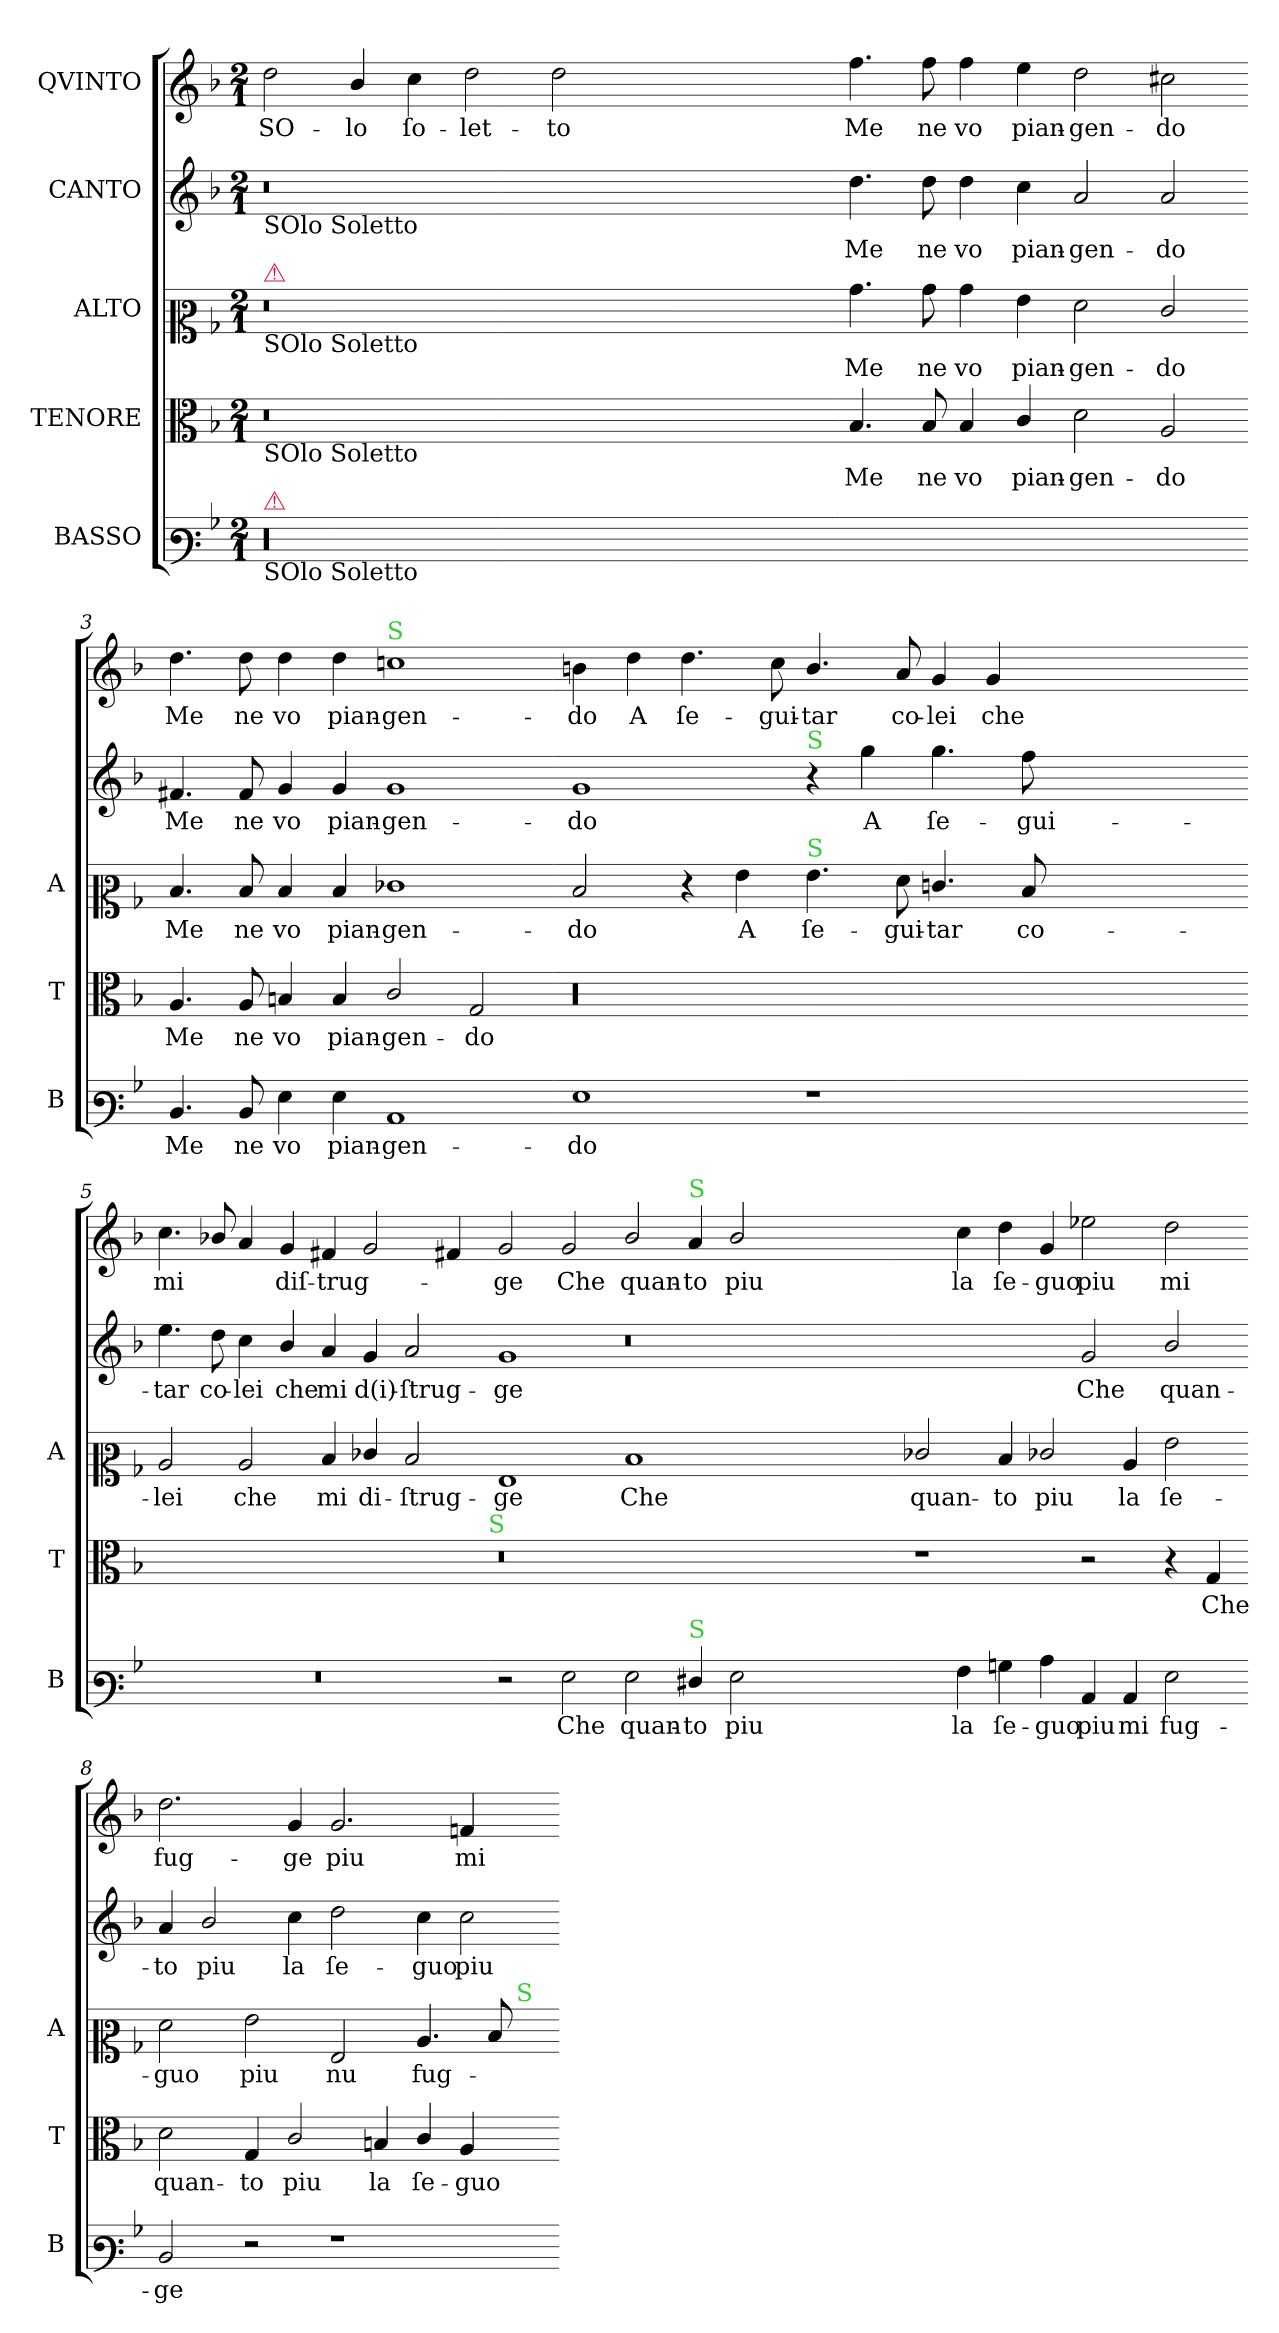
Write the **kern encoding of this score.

**kern	**text	**kern	**text	**kern	**text	**kern	**text	**kern	**text
*part5	*part5	*part4	*part4	*part3	*part3	*part2	*part2	*part1	*part1
*staff5	*staff5	*staff4	*staff4	*staff3	*staff3	*staff2	*staff2	*staff1	*staff1
*I"BASSO	*	*I"TENORE	*	*I"ALTO	*	*I"CANTO	*	*I"QVINTO	*
*I'B	*	*I'T	*	*I'A	*	*	*	*	*
*clefF3	*	*clefC3	*	*clefC2	*	*clefG2	*	*clefG2	*
*k[b-]	*	*k[b-]	*	*k[b-]	*	*k[b-]	*	*k[b-]	*
*G:dor	*	*G:dor	*	*G:dor	*	*G:dor	*	*G:dor	*
*M2/1	*	*M2/1	*	*M2/1	*	*M2/1	*	*M2/1	*
=1	=1	=1	=1	=1	=1	=1	=1	=1	=1
!	!	!	!	!	!	!LO:TX:b:t=SOlo Soletto	!	!	!
!	!	!	!	!LO:TX:a:color=crimson:t=⚠	!	!	!	!	!
!	!	!	!	!LO:TX:b:t=SOlo Soletto	!	!	!	!	!
!	!	!LO:TX:b:t=SOlo Soletto	!	!	!	!	!	!	!
!LO:TX:a:color=crimson:t=⚠	!	!	!	!	!	!	!	!	!
!LO:TX:b:t=SOlo Soletto	!	!	!	!	!	!	!	!	!
00r	.	0r	.	0r	.	0r	.	2dd\	SO-
.	.	.	.	.	.	.	.	4b-/	-lo
.	.	.	.	.	.	.	.	4cc\	ſo-
.	.	.	.	.	.	.	.	2dd\	-let-
.	.	.	.	.	.	.	.	2dd\	-to
.	.	0ryy	.	0ryy	.	0ryy	.	0ryy	.
=2-	=2-	=2-	=2-	=2-	=2-	=2-	=2-	=2-	=2-
0ryy	.	4.B-/	Me	4.b-\	Me	4.dd\	Me	4.ff\	Me
.	.	8B-/	ne	8b-\	ne	8dd\	ne	8ff\	ne
.	.	4B-/	vo	4b-\	vo	4dd\	vo	4ff\	vo
.	.	4c/	pian-	4g\	pian-	4cc\	pian-	4ee\	pian-
.	.	2d\	-gen-	2f\	-gen-	2a/	-gen-	2dd\	-gen-
.	.	2A/	-do	2e/	-do	2a/	-do	2cc#X\	-do
=3-	=3-	=3-	=3-	=3-	=3-	=3-	=3-	=3-	=3-
!	!	!	!LO:LY:i	!	!LO:LY:i	!	!LO:LY:i	!	!
4.D/	Me	4.A/	Me	4.d/	Me	4.f#X/	Me	4.dd\	Me
!	!	!	!LO:LY:i	!	!LO:LY:i	!	!LO:LY:i	!	!
8D/	ne	8A/	ne	8d/	ne	8f#/	ne	8dd\	ne
!	!	!	!LO:LY:i	!	!LO:LY:i	!	!LO:LY:i	!	!
4G\	vo	4Bn/	vo	4d/	vo	4g/	vo	4dd\	vo
!	!	!	!LO:LY:i	!	!LO:LY:i	!	!LO:LY:i	!	!
4G\	pian-	4B/	pian-	4d/	pian-	4g/	pian-	4dd\	pian-
!	!	!	!	!	!	!	!	!LO:TX:a:color=limegreen:t=S	!
!	!	!	!LO:LY:i	!	!LO:LY:i	!	!LO:LY:i	!	!
1C	-gen-	2c/	-gen-	1e-X	-gen-	1g	-gen-	1ccn	-gen-
!	!	!	!LO:LY:i	!	!	!	!	!	!
.	.	2G/	-do	.	.	.	.	.	.
=4-	=4-	=4-	=4-	=4-	=4-	=4-	=4-	=4-	=4-
!	!	!	!	!	!LO:LY:i	!	!LO:LY:i	!	!
1G	-do	00r	.	2d/	-do	1g	-do	4bn\	-do
.	.	.	.	.	.	.	.	4dd\	A
.	.	.	.	4r	.	.	.	4.dd\	ſe-
.	.	.	.	4g\	A	.	.	.	.
.	.	.	.	.	.	.	.	8cc\	-gui-
!	!	!	!	!	!	!LO:TX:a:color=limegreen:t=S	!	!	!
!	!	!	!	!LO:TX:a:color=limegreen:t=S	!	!	!	!	!
1r	.	.	.	4.g\	ſe-	4r	.	4.b/	-tar
.	.	.	.	.	.	4gg\	A	.	.
.	.	.	.	8f\	-gui-	.	.	8a/	co-
.	.	.	.	4.en/	-tar	4.gg\	ſe-	4g/	-lei
.	.	.	.	.	.	.	.	4g/	che
.	.	.	.	8d/	co-	8ff\	-gui-	.	.
0ryy	.	.	.	0ryy	.	0ryy	.	0ryy	.
=5-	=5-	=5-	=5-	=5-	=5-	=5-	=5-	=5-	=5-
0r	.	0ryy	.	2c/	-lei	4.ee\	-tar	4.cc\	mi
.	.	.	.	.	.	8dd\	co-	8b-X/	.
.	.	.	.	2c/	che	4cc\	-lei	4a/	.
.	.	.	.	.	.	4b-/	che	4g/	diſ-
.	.	.	.	4d/	mi	4a/	mi	4f#X/	-trug-
.	.	.	.	4e-X/	di-	4g/	d(i)-	2g/	.
.	.	.	.	2d/	-ſtrug-	2a/	-ſtrug-	.	.
.	.	.	.	.	.	.	.	4f#X/	.
!	!	!LO:TX:a:color=limegreen:t=S	!	!	!	!	!	!	!
=6-	=6-	=6-	=6-	=6-	=6-	=6-	=6-	=6-	=6-
2r	.	0r	.	1G	-ge	1g	-ge	2g/	-ge
2G\	Che	.	.	.	.	.	.	2g/	Che
2G\	quan-	.	.	1d	Che	0r	.	2b-/	quan-
!	!	!	!	!	!	!	!	!LO:TX:a:color=limegreen:t=S	!
!LO:TX:a:color=limegreen:t=S	!	!	!	!	!	!	!	!	!
4F#X/	-to	.	.	.	.	.	.	4a/	-to
2G\	piu	.	.	.	.	.	.	2b-/	piu
.	.	1ryy	.	1ryy	.	.	.	.	.
2.ryy	.	.	.	.	.	.	.	2.ryy	.
=7-	=7-	=7-	=7-	=7-	=7-	=7-	=7-	=7-	=7-
4ryy	.	1r	.	2e-X/	quan-	1ryy	.	4ryy	.
4A\	la	.	.	.	.	.	.	4cc\	la
4Bn\	ſe-	.	.	4d/	-to	.	.	4dd\	ſe-
4c\	-guo	.	.	2e-X/	piu	.	.	4g/	-guo
4C/	piu	2r	.	.	.	2g/	Che	2ee-X\	piu
4C/	mi	.	.	4c/	la	.	.	.	.
2G\	fug-	4r	.	2g\	ſe-	2b-/	quan-	2dd\	mi
.	.	4G/	Che	.	.	.	.	.	.
=8-	=8-	=8-	=8-	=8-	=8-	=8-	=8-	=8-	=8-
2D/	-ge	2d\	quan-	2f\	-guo	4a/	-to	2.dd\	fug-
.	.	.	.	.	.	2b-/	piu	.	.
2r	.	4G/	-to	2g\	piu	.	.	.	.
.	.	2c/	piu	.	.	4cc\	la	4g/	-ge
1r	.	.	.	2G/	nu	2dd\	ſe-	2.g/	piu
.	.	4Bn/	la	.	.	.	.	.	.
.	.	4c/	ſe-	4.c/	fug-	4cc\	-guo	.	.
.	.	4A/	-guo	.	.	2cc\	piu	4fn/	mi
.	.	.	.	8d/	.	.	.	.	.
!	!	!	!	!LO:TX:a:color=limegreen:t=S	!	!	!	!	!
4ryy	.	4ryy	.	4ryy	.	.	.	4ryy	.
=-	=-	=-	=-	=-	=-	=-	=-	=-	=-
*-	*-	*-	*-	*-	*-	*-	*-	*-	*-
